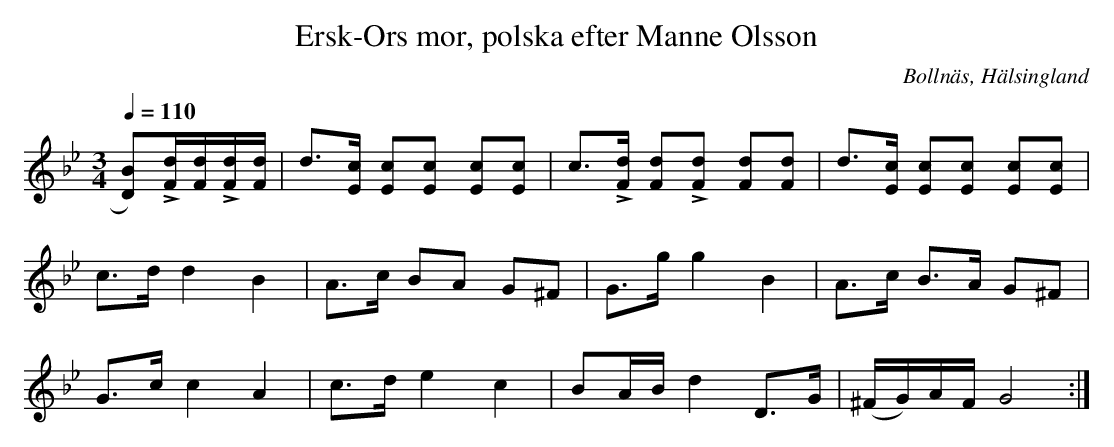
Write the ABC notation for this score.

X:1
T: Ersk-Ors mor, polska efter Manne Olsson
O:Bollnäs, Hälsingland
M:3/4
L:1/8
Q:1/4=110
K:Gm
[D B])L[F/d/][F/d/]L[F/d/][F/d/] | d>[Ec] [Ec][Ec] [Ec][Ec] | \
c>L[Fd] [Fd]L[Fd] [Fd][Fd] | d>[Ec] [Ec][Ec] [Ec][Ec] |
c>d    d2       B2           | A>c    BA       G^F       | G>g    g2 B2     | A>c         B>A G^F  |
G>c    c2       A2           | c>d    e2       c2        | BA/B/  d2 D>G   | (^F/G/)A/F/ G4      :|
